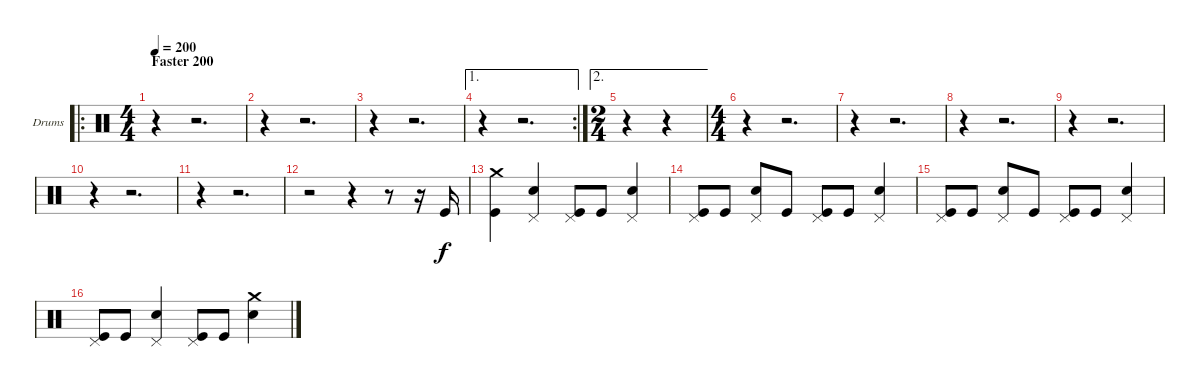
\bracketExtendMode groupsimilarinstruments
\firstSystemTrackNameOrientation horizontal
\otherSystemsTrackNameOrientation horizontal
\track ("Drumkit" "Drums") {instrument percussion}
\staff {score}
\articulation defaults
\ro
\ts (4 4)
\beaming (8 2 2 2 2)
\section ("" "Faster 200")
\tempo 200
\clef neutral
\ks c
r.4{dy f} r.2{d} |
r.4 r.2{d} |
r.4 r.2{d} |
\ae 1
\rc 2
r.4 r.2{d} |
\ae 2
\ts (2 4)
\beaming (8 2 2)
r.4 r.4 |
\ts (4 4)
\beaming (8 2 2 2 2)
r.4 r.2{d} |
r.4 r.2{d} |
r.4 r.2{d} |
r.4 r.2{d} |
r.4 r.2{d} |
r.4 r.2{d} |
r.2 r.4 r.8 r.16 "Kick (hit)".16 |
("Crash medium (hit)" "Kick (hit)").4 ("Pedal Hi-Hat (hit)" "Snare (hit) 2").4 ("Pedal Hi-Hat (hit)" "Kick (hit)").8 "Kick (hit)".8 ("Pedal Hi-Hat (hit)" "Snare (hit) 2").4 |
("Pedal Hi-Hat (hit)" "Kick (hit)").8 "Kick (hit)".8 ("Pedal Hi-Hat (hit)" "Snare (hit) 2").8 "Kick (hit)".8 ("Pedal Hi-Hat (hit)" "Kick (hit)").8 "Kick (hit)".8 ("Pedal Hi-Hat (hit)" "Snare (hit) 2").4 |
("Pedal Hi-Hat (hit)" "Kick (hit)").8 "Kick (hit)".8 ("Pedal Hi-Hat (hit)" "Snare (hit) 2").8 "Kick (hit)".8 ("Pedal Hi-Hat (hit)" "Kick (hit)").8 "Kick (hit)".8 ("Pedal Hi-Hat (hit)" "Snare (hit) 2").4 |
("Pedal Hi-Hat (hit)" "Kick (hit)").8 "Kick (hit)".8 ("Pedal Hi-Hat (hit)" "Snare (hit) 2").4 ("Pedal Hi-Hat (hit)" "Kick (hit)").8 "Kick (hit)".8 ("Crash medium (hit)" "Snare (hit) 2").4
